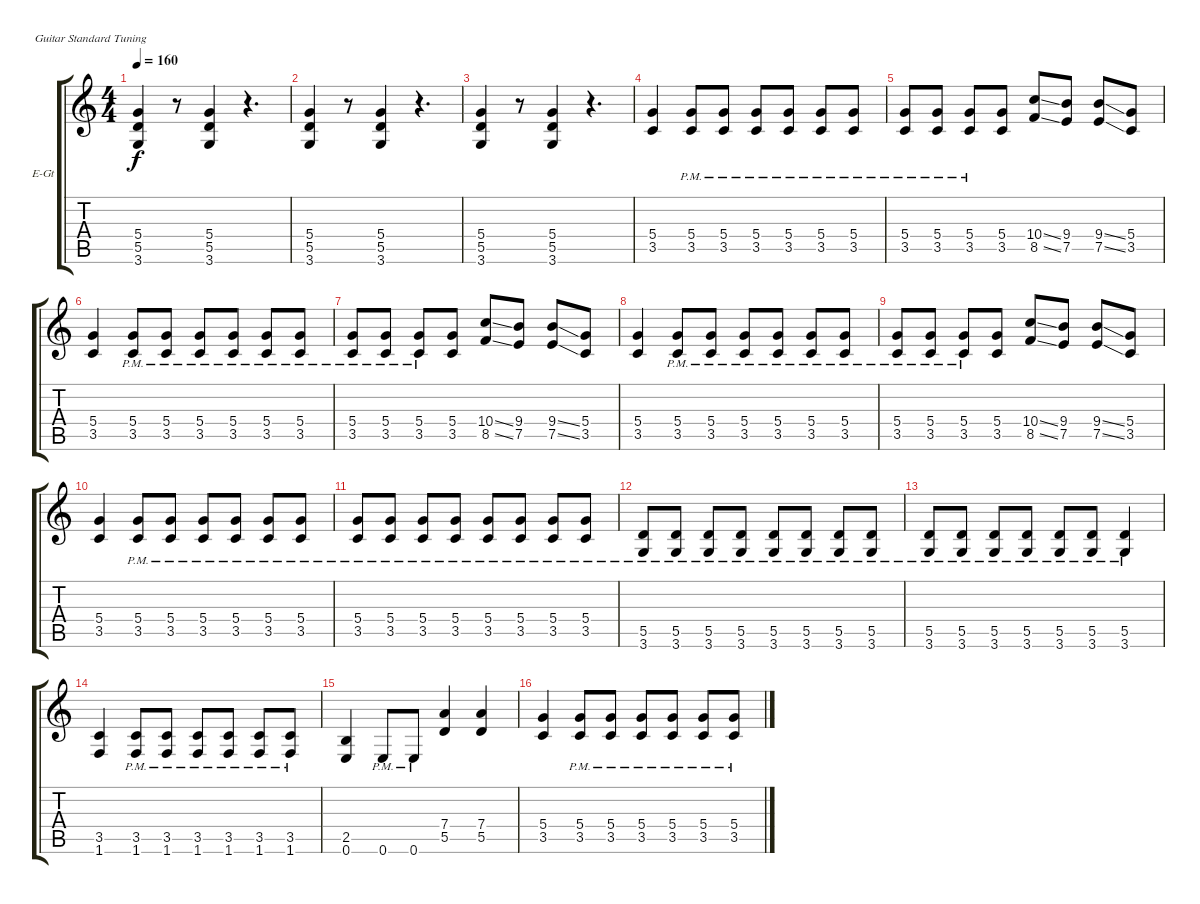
\bracketExtendMode groupsimilarinstruments
\firstSystemTrackNameOrientation horizontal
\otherSystemsTrackNameOrientation horizontal
\track ("Spur 1" "E-Gt") {instrument distortionguitar}
\staff {score tabs}
\tuning (E4 B3 G3 D3 A2 E2)
\ts (4 4)
\tempo 160
\clef g2
\ks c
(3.6 5.5 5.4).4{dy f} r.8 (3.6 5.5 5.4).4 r.4{d} |
(3.6 5.5 5.4).4 r.8 (3.6 5.5 5.4).4 r.4{d} |
(3.6 5.5 5.4).4 r.8 (3.6 5.5 5.4).4 r.4{d} |
(5.4 3.5).4 (5.4{pm} 3.5{pm}).8 (5.4{pm} 3.5{pm}).8 (5.4{pm} 3.5{pm}).8 (5.4{pm} 3.5{pm}).8 (5.4{pm} 3.5{pm}).8 (5.4{pm} 3.5{pm}).8 |
(5.4{pm} 3.5{pm}).8 (5.4{pm} 3.5{pm}).8 (5.4{pm} 3.5{pm}).8 (5.4 3.5).8 (10.4{ss} 8.5{ss}).8 (9.4 7.5).8 (9.4{ss} 7.5{ss}).8 (5.4 3.5).8 |
(5.4 3.5).4 (5.4{pm} 3.5{pm}).8 (5.4{pm} 3.5{pm}).8 (5.4{pm} 3.5{pm}).8 (5.4{pm} 3.5{pm}).8 (5.4{pm} 3.5{pm}).8 (5.4{pm} 3.5{pm}).8 |
(5.4{pm} 3.5{pm}).8 (5.4{pm} 3.5{pm}).8 (5.4{pm} 3.5{pm}).8 (5.4 3.5).8 (10.4{ss} 8.5{ss}).8 (9.4 7.5).8 (9.4{ss} 7.5{ss}).8 (5.4 3.5).8 |
(5.4 3.5).4 (5.4{pm} 3.5{pm}).8 (5.4{pm} 3.5{pm}).8 (5.4{pm} 3.5{pm}).8 (5.4{pm} 3.5{pm}).8 (5.4{pm} 3.5{pm}).8 (5.4{pm} 3.5{pm}).8 |
(5.4{pm} 3.5{pm}).8 (5.4{pm} 3.5{pm}).8 (5.4{pm} 3.5{pm}).8 (5.4 3.5).8 (10.4{ss} 8.5{ss}).8 (9.4 7.5).8 (9.4{ss} 7.5{ss}).8 (5.4 3.5).8 |
(5.4 3.5).4 (5.4{pm} 3.5{pm}).8 (5.4{pm} 3.5{pm}).8 (5.4{pm} 3.5{pm}).8 (5.4{pm} 3.5{pm}).8 (5.4{pm} 3.5{pm}).8 (5.4{pm} 3.5{pm}).8 |
(5.4{pm} 3.5{pm}).8 (5.4{pm} 3.5{pm}).8 (5.4{pm} 3.5{pm}).8 (5.4{pm} 3.5{pm}).8 (5.4{pm} 3.5{pm}).8 (5.4{pm} 3.5{pm}).8 (5.4{pm} 3.5{pm}).8 (5.4{pm} 3.5{pm}).8 |
(5.5{pm} 3.6{pm}).8 (5.5{pm} 3.6{pm}).8 (5.5{pm} 3.6{pm}).8 (5.5{pm} 3.6{pm}).8 (5.5{pm} 3.6{pm}).8 (5.5{pm} 3.6{pm}).8 (5.5{pm} 3.6{pm}).8 (5.5{pm} 3.6{pm}).8 |
(5.5{pm} 3.6{pm}).8 (5.5{pm} 3.6{pm}).8 (5.5{pm} 3.6{pm}).8 (5.5{pm} 3.6{pm}).8 (5.5{pm} 3.6{pm}).8 (5.5{pm} 3.6{pm}).8 (5.5{pm} 3.6{pm}).4 |
(3.5 1.6).4 (3.5{pm} 1.6{pm}).8 (3.5{pm} 1.6{pm}).8 (3.5{pm} 1.6{pm}).8 (3.5{pm} 1.6{pm}).8 (3.5{pm} 1.6{pm}).8 (3.5{pm} 1.6{pm}).8 |
(0.6 2.5).4 0.6{pm}.8 0.6{pm}.8 (5.5 7.4).4 (7.4 5.5).4 |
(5.4 3.5).4 (5.4{pm} 3.5{pm}).8 (5.4{pm} 3.5{pm}).8 (5.4{pm} 3.5{pm}).8 (5.4{pm} 3.5{pm}).8 (5.4{pm} 3.5{pm}).8 (5.4{pm} 3.5{pm}).8
